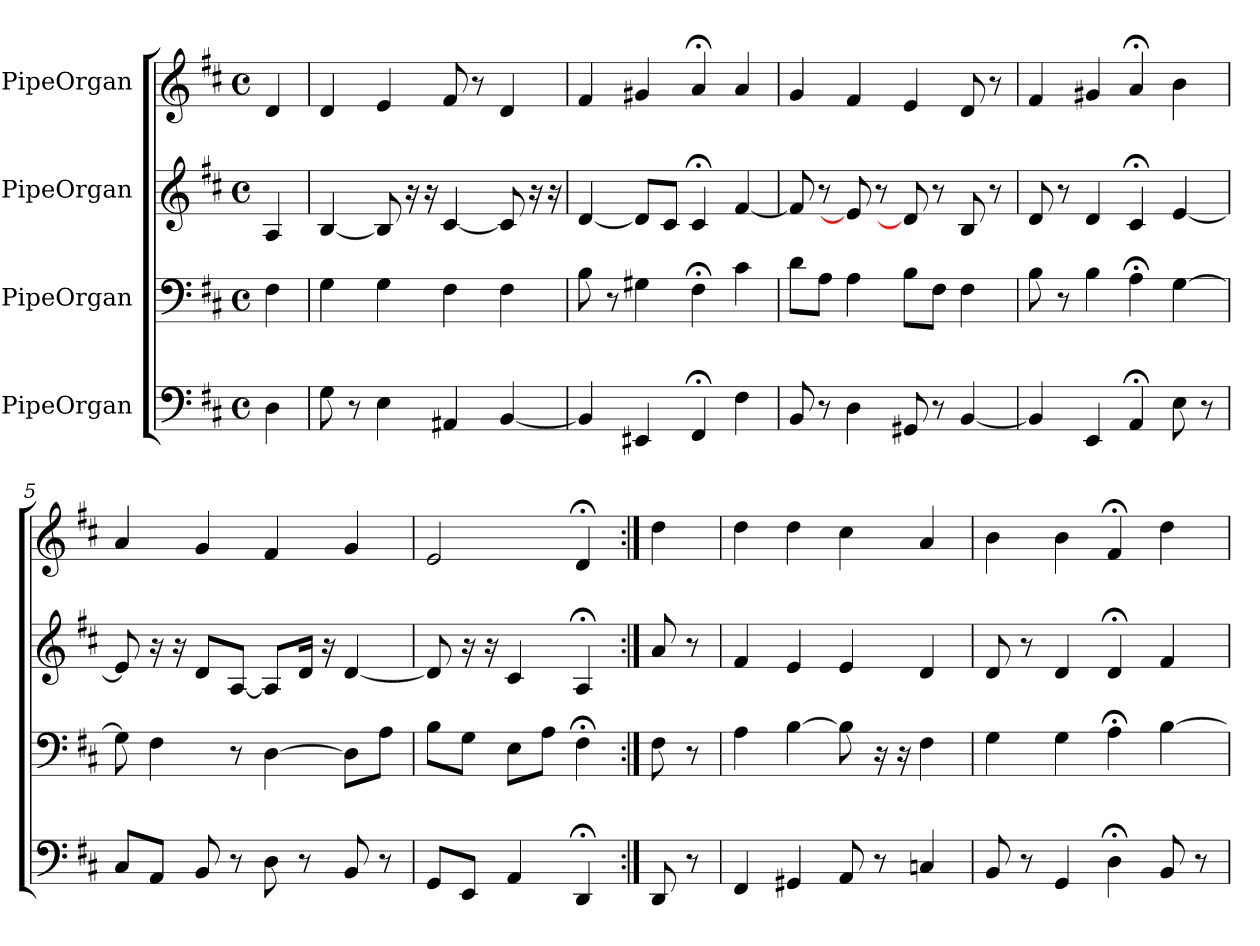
**kern	**kern	**kern	**kern
*part4	*part3	*part2	*part1
*staff4	*staff3	*staff2	*staff1
*I"PipeOrgan	*I"PipeOrgan	*I"PipeOrgan	*I"PipeOrgan
*k[f#c#]	*k[f#c#]	*k[f#c#]	*k[f#c#]
*D:	*D:	*D:	*D:
*M4/4	*M4/4	*M4/4	*M4/4
*met(c)	*met(c)	*met(c)	*met(c)
*MM60	*MM60	*MM60	*MM60
=	=	=	=
4D	4F#	4A	4d
=1	=1	=1	=1
8G	4G	[4B	4d
8r	.	.	.
4E	4G	8B]	4e
.	.	16r	.
.	.	16r	.
4AA#X	4F#	[4c#	8f#
.	.	.	8r
[4BB	4F#	8c#]	4d
.	.	16r	.
.	.	16r	.
=2	=2	=2	=2
4BB]	8B	[4d	4f#
.	8r	.	.
4EE#X	4G#X	8dL]	4g#X
.	.	8c#J	.
4FF#;<	4F#;<	4c#;<	4a;<
4F#	4c#	[4f#	4a
=3	=3	=3	=3
8BB	8dL	8f#]	4g
8r	8AJ	8r	.
4D	4A	8e]	4f#
.	.	8r	.
8GG#X	8BL	8d]	4e
8r	8F#J	8r	.
[4BB	4F#	8B	8d
.	.	8r	8r
=4	=4	=4	=4
4BB]	8B	8d	4f#
.	8r	8r	.
4EE	4B	4d	4g#X
4AA;<	4A;<	4c#;<	4a;<
8E	[4G	[4e	4b
8r	.	.	.
=5	=5	=5	=5
8C#L	8G]	8e]	4a
8AAJ	4F#	16r	.
.	.	16r	.
8BB	.	8dL	4g
8r	8r	[8AJ	.
8D	[4D	8AL]	4f#
8r	.	16dJk	.
.	.	16r	.
8BB	8DL]	[4d	4g
8r	8AJ	.	.
=6	=6	=6	=6
8GGL	8BL	8d]	2e
8EEJ	8GJ	16r	.
.	.	16r	.
4AA	8EL	4c#	.
.	8AJ	.	.
4DD;<	4F#;<	4A;<	4d;<
=:|!	=:|!	=:|!	=:|!
8DD	8F#	8a	4dd
8r	8r	8r	.
=7	=7	=7	=7
4FF#	4A	4f#	4dd
4GG#X	[4B	4e	4dd
8AA	8B]	4e	4cc#
8r	16r	.	.
.	16r	.	.
4Cn	4F#	4d	4a
=8	=8	=8	=8
8BB	4G	8d	4b
8r	.	8r	.
4GG	4G	4d	4b
4D;<	4A;<	4d;<	4f#;<
8BB	[4B	4f#	4dd
8r	.	.	.
=	=	=	=
*-	*-	*-	*-
